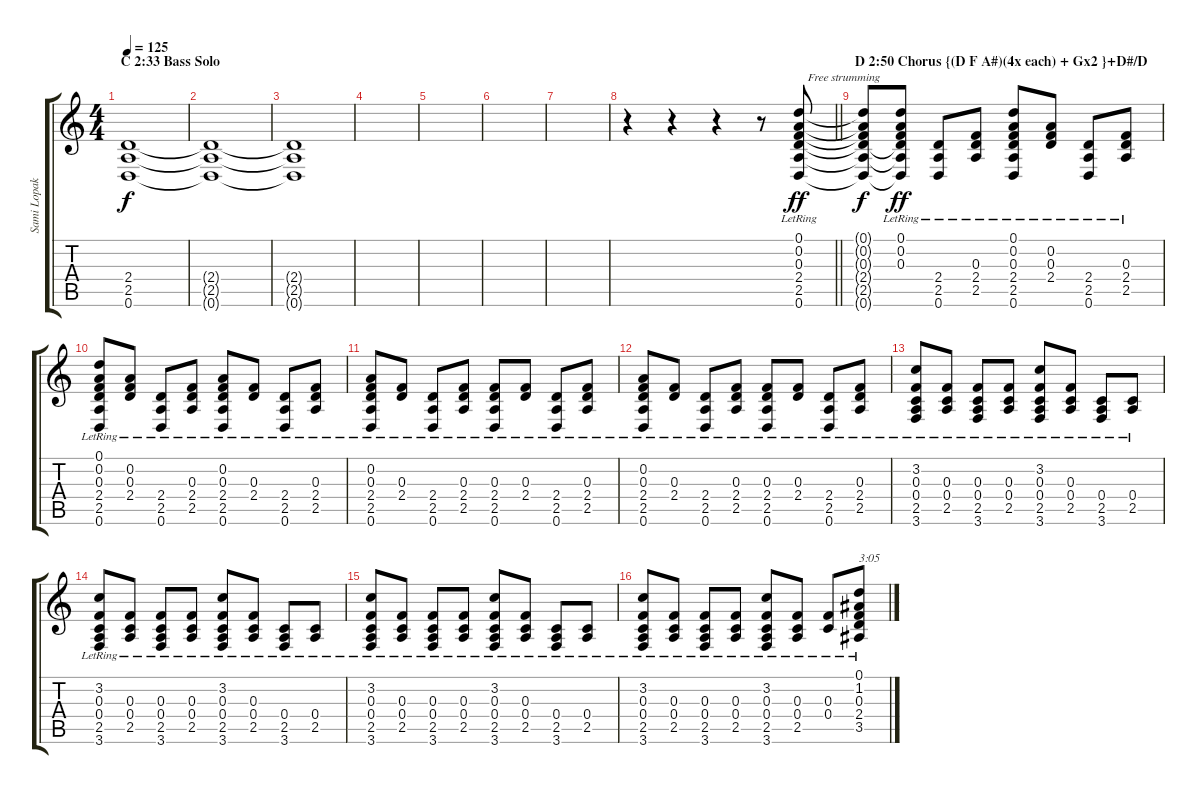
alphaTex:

\track ("Sami Lopakka (rhythm / acoustic guitar)" "Sami Lopak") {instrument distortionguitar}
\staff {score tabs}
\tuning (D4 A3 F3 C3 G2 D2) {hide}
\ts (4 4)
\section ("" "C 2:33 Bass Solo")
\tempo 125
\clef g2
\ks c
(2.4{t} 2.5{t} 0.6{t}).1{dy f} |
(2.4{t} 2.5{t} 0.6{t}).1 |
(2.4{t} 2.5{t} 0.6{t}).1 |
|
|
|
|
\barLineRight lightlight
r.4 r.4 r.4 r.8 (0.1{lr} 0.2{lr} 0.3{lr} 2.4{lr} 2.5{lr} 0.6{lr}).8{txt "   Free strumming" dy ff volume 10 instrument acousticguitarsteel} |
\section ("" "D 2:50 Chorus {(D F A#)(4x each) + Gx2 }+D#/D ")
(0.1{t} 0.2{t} 0.3{t} 2.4{t} 2.5{t} 0.6{t}).8{dy f} (0.1{lr} 0.2{lr} 0.3{lr} 2.4{t} 2.5{t} 0.6{t}).8{dy ff} (2.4{lr} 2.5{lr} 0.6{lr}).8 (0.3{lr} 2.4{lr} 2.5{lr}).8 (0.1{lr} 0.2{lr} 0.3{lr} 2.4{lr} 2.5{lr} 0.6{lr}).8 (0.2{lr} 0.3{lr} 2.4{lr}).8 (2.4{lr} 2.5{lr} 0.6{lr}).8 (0.3{lr} 2.4{lr} 2.5{lr}).8 |
(0.1{lr} 0.2{lr} 0.3{lr} 2.4{lr} 2.5{lr} 0.6{lr}).8 (0.2{lr} 0.3{lr} 2.4{lr}).8 (2.4{lr} 2.5{lr} 0.6{lr}).8 (0.3{lr} 2.4{lr} 2.5{lr}).8 (0.2 0.3{lr} 2.4{lr} 2.5{lr} 0.6{lr}).8 (0.3{lr} 2.4{lr}).8 (2.4{lr} 2.5{lr} 0.6{lr}).8 (0.3{lr} 2.4{lr} 2.5{lr}).8 |
(0.2 0.3{lr} 2.4{lr} 2.5{lr} 0.6{lr}).8 (0.3{lr} 2.4{lr}).8 (2.4{lr} 2.5{lr} 0.6{lr}).8 (0.3{lr} 2.4{lr} 2.5{lr}).8 (0.3{lr} 2.4{lr} 2.5{lr} 0.6{lr}).8 (0.3{lr} 2.4{lr}).8 (2.4{lr} 2.5{lr} 0.6{lr}).8 (0.3{lr} 2.4{lr} 2.5{lr}).8 |
(0.2 0.3{lr} 2.4{lr} 2.5{lr} 0.6{lr}).8 (0.3{lr} 2.4{lr}).8 (2.4{lr} 2.5{lr} 0.6{lr}).8 (0.3{lr} 2.4{lr} 2.5{lr}).8 (0.3{lr} 2.4{lr} 2.5{lr} 0.6{lr}).8 (0.3{lr} 2.4{lr}).8 (2.4{lr} 2.5{lr} 0.6{lr}).8 (0.3{lr} 2.4{lr} 2.5{lr}).8 |
(3.2{lr} 0.3{lr} 0.4{lr} 2.5{lr} 3.6{lr}).8 (0.3{lr} 0.4{lr} 2.5{lr}).8 (0.3 0.4{lr} 2.5{lr} 3.6{lr}).8 (0.3 0.4{lr} 2.5{lr}).8 (3.2{lr} 0.3{lr} 0.4{lr} 2.5{lr} 3.6{lr}).8 (0.3 0.4{lr} 2.5{lr}).8 (0.4{lr} 2.5{lr} 3.6{lr}).8 (0.4{lr} 2.5{lr}).8 |
(3.2{lr} 0.3{lr} 0.4{lr} 2.5{lr} 3.6{lr}).8 (0.3{lr} 0.4{lr} 2.5{lr}).8 (0.3 0.4{lr} 2.5{lr} 3.6{lr}).8 (0.3 0.4{lr} 2.5{lr}).8 (3.2{lr} 0.3{lr} 0.4{lr} 2.5{lr} 3.6{lr}).8 (0.3 0.4{lr} 2.5{lr}).8 (0.4{lr} 2.5{lr} 3.6{lr}).8 (0.4{lr} 2.5{lr}).8 |
(3.2{lr} 0.3{lr} 0.4{lr} 2.5{lr} 3.6{lr}).8 (0.3{lr} 0.4{lr} 2.5{lr}).8 (0.3 0.4{lr} 2.5{lr} 3.6{lr}).8 (0.3 0.4{lr} 2.5{lr}).8 (3.2{lr} 0.3{lr} 0.4{lr} 2.5{lr} 3.6{lr}).8 (0.3 0.4{lr} 2.5{lr}).8 (0.4{lr} 2.5{lr} 3.6{lr}).8 (0.4{lr} 2.5{lr}).8 |
(3.2{lr} 0.3{lr} 0.4{lr} 2.5{lr} 3.6{lr}).8 (0.3{lr} 0.4{lr} 2.5{lr}).8 (0.3 0.4{lr} 2.5{lr} 3.6{lr}).8 (0.3 0.4{lr} 2.5{lr}).8 (3.2{lr} 0.3{lr} 0.4{lr} 2.5{lr} 3.6{lr}).8 (0.3 0.4{lr} 2.5{lr}).8 (0.3 0.4{lr}).8 (0.1{lr} 1.2{lr} 0.3{lr} 2.4{lr} 3.5{lr}).8{txt "3:05"}
